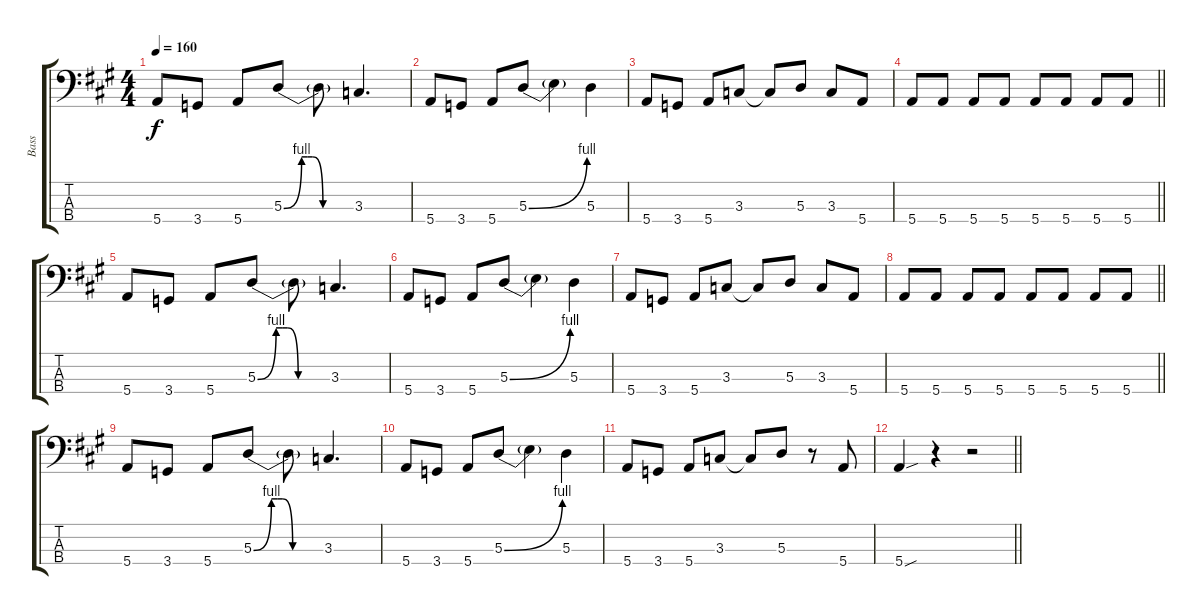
\track ("Bass" "Bass") {instrument electricbassfinger}
\staff {score tabs}
\tuning (G2 D2 A1 E1) {hide}
\ts (4 4)
\tempo 160
\clef f4
\ks a
5.4.8{dy f} 3.4.8 5.4.8 5.3{be (custom 0 0 15 4 20 4 24 4 33 0 60 0)}.8 5.3{t}.8 3.3.4{d} |
5.4.8 3.4.8 5.4.8 5.3{be (bend 0 0 60 4)}.8 5.3{t}.4 5.3.4 |
5.4.8 3.4.8 5.4.8 3.3.8 3.3{t}.8 5.3.8 3.3.8 5.4.8 |
\barLineRight lightlight
5.4.8 5.4.8 5.4.8 5.4.8 5.4.8 5.4.8 5.4.8 5.4.8 |
5.4.8 3.4.8 5.4.8 5.3{be (custom 0 0 15 4 20 4 24 4 33 0 60 0)}.8 5.3{t}.8 3.3.4{d} |
5.4.8 3.4.8 5.4.8 5.3{be (bend 0 0 60 4)}.8 5.3{t}.4 5.3.4 |
5.4.8 3.4.8 5.4.8 3.3.8 3.3{t}.8 5.3.8 3.3.8 5.4.8 |
\barLineRight lightlight
5.4.8 5.4.8 5.4.8 5.4.8 5.4.8 5.4.8 5.4.8 5.4.8 |
5.4.8 3.4.8 5.4.8 5.3{be (custom 0 0 15 4 20 4 24 4 33 0 60 0)}.8 5.3{t}.8 3.3.4{d} |
5.4.8 3.4.8 5.4.8 5.3{be (bend 0 0 60 4)}.8 5.3{t}.4 5.3.4 |
5.4.8 3.4.8 5.4.8 3.3.8 3.3{t}.8 5.3.8 r.8 5.4.8 |
\barLineRight lightlight
5.4{sou}.4 r.4 r.2
